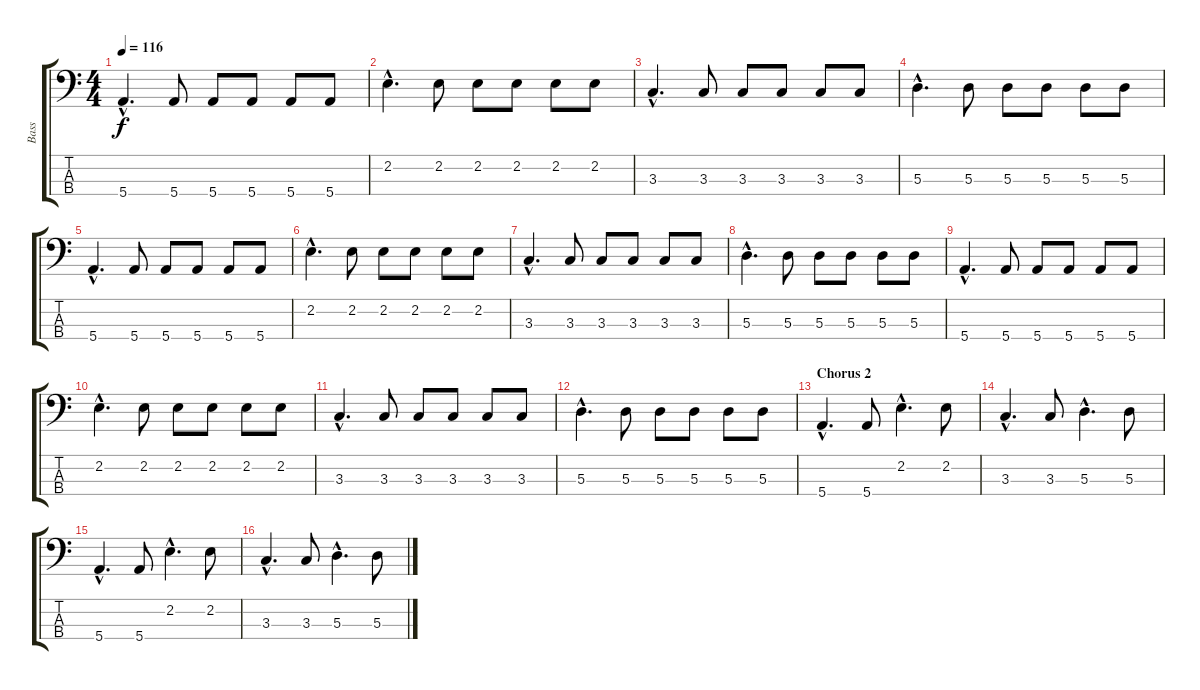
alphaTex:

\track ("Bass" "Bass") {instrument electricbassfinger}
\staff {score tabs}
\tuning (G2 D2 A1 E1) {hide}
\ts (4 4)
\tempo 116
\clef f4
\ks c
5.4{hac}.4{d dy f} 5.4.8 5.4.8 5.4.8 5.4.8 5.4.8 |
2.2{hac}.4{d} 2.2.8 2.2.8 2.2.8 2.2.8 2.2.8 |
3.3{hac}.4{d} 3.3.8 3.3.8 3.3.8 3.3.8 3.3.8 |
5.3{hac}.4{d} 5.3.8 5.3.8 5.3.8 5.3.8 5.3.8 |
5.4{hac}.4{d} 5.4.8 5.4.8 5.4.8 5.4.8 5.4.8 |
2.2{hac}.4{d} 2.2.8 2.2.8 2.2.8 2.2.8 2.2.8 |
3.3{hac}.4{d} 3.3.8 3.3.8 3.3.8 3.3.8 3.3.8 |
5.3{hac}.4{d} 5.3.8 5.3.8 5.3.8 5.3.8 5.3.8 |
5.4{hac}.4{d} 5.4.8 5.4.8 5.4.8 5.4.8 5.4.8 |
2.2{hac}.4{d} 2.2.8 2.2.8 2.2.8 2.2.8 2.2.8 |
3.3{hac}.4{d} 3.3.8 3.3.8 3.3.8 3.3.8 3.3.8 |
5.3{hac}.4{d} 5.3.8 5.3.8 5.3.8 5.3.8 5.3.8 |
\section ("" "Chorus 2")
5.4{hac}.4{d} 5.4.8 2.2{hac}.4{d} 2.2.8 |
3.3{hac}.4{d} 3.3.8 5.3{hac}.4{d} 5.3.8 |
5.4{hac}.4{d} 5.4.8 2.2{hac}.4{d} 2.2.8 |
3.3{hac}.4{d} 3.3.8 5.3{hac}.4{d} 5.3.8
